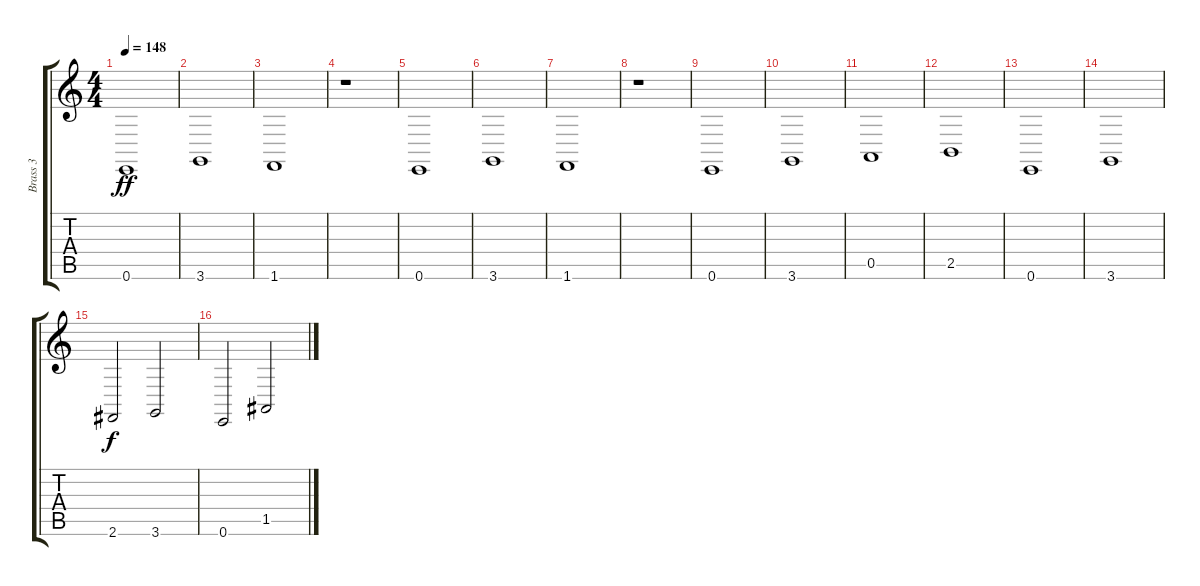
\track ("Brass 3" "Brass 3") {instrument synthbrass1}
\staff {score tabs}
\tuning (E4 B3 G3 D3 A2 E2) {hide}
\ts (4 4)
\tempo 148
\clef g2
\ks c
0.6.1{dy ff volume 14 instrument trombone} |
3.6.1 |
1.6.1 |
r.1 |
0.6.1 |
3.6.1 |
1.6.1 |
r.1 |
0.6.1 |
3.6.1 |
0.5.1 |
2.5.1 |
0.6.1 |
3.6.1 |
2.6.2{dy f} 3.6.2 |
0.6.2 1.5.2
